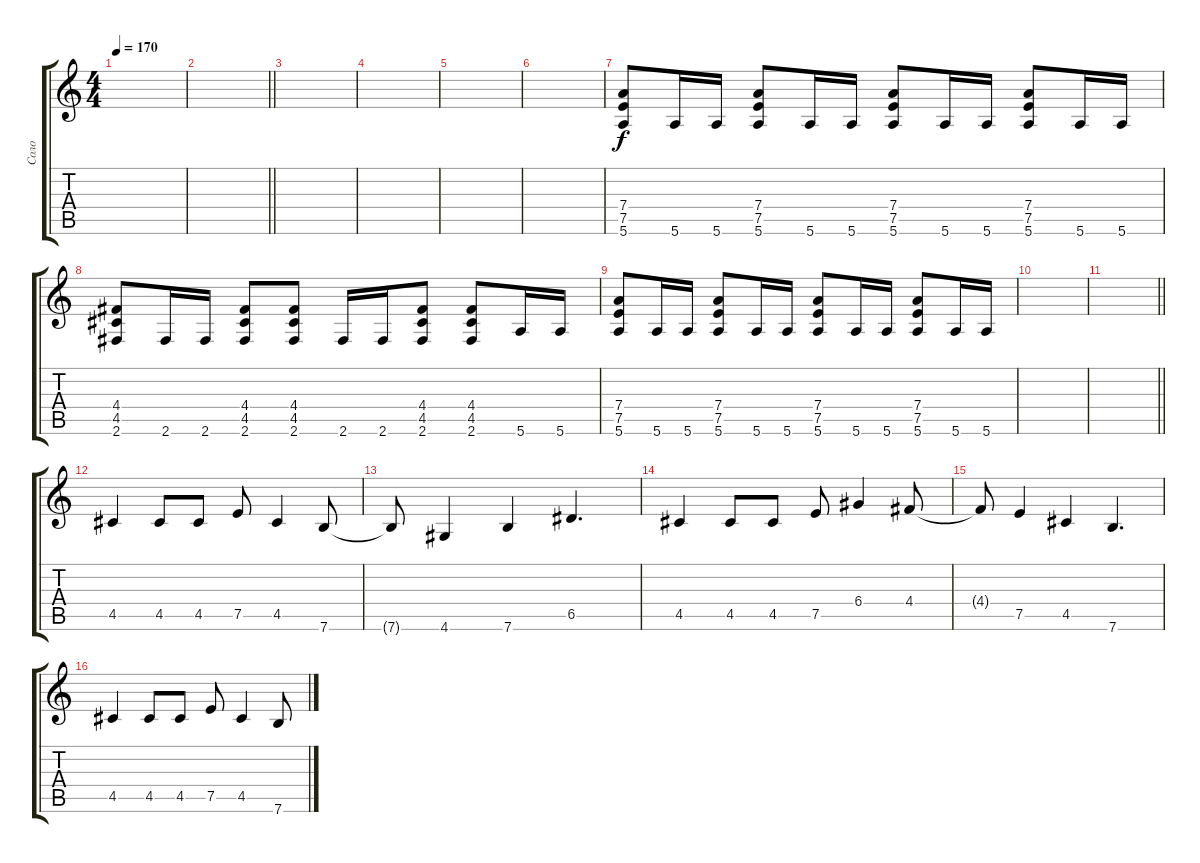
\track ("Соло" "Соло") {instrument overdrivenguitar}
\staff {score tabs}
\tuning (E4 B3 G3 D3 A2 E2) {hide}
\ts (4 4)
\tempo 170
\clef g2
\ks c
|
\barLineRight lightlight
|
|
|
|
|
(7.4 7.5 5.6).8{volume 9} 5.6.16 5.6.16 (7.4 7.5 5.6).8 5.6.16 5.6.16 (7.4 7.5 5.6).8 5.6.16 5.6.16 (7.4 7.5 5.6).8 5.6.16 5.6.16 |
(4.4 4.5 2.6).8 2.6.16 2.6.16 (4.4 4.5 2.6).8 (4.4 4.5 2.6).8 2.6.16 2.6.16 (4.4 4.5 2.6).8 (4.4 4.5 2.6).8 5.6.16 5.6.16 |
(7.4 7.5 5.6).8 5.6.16 5.6.16 (7.4 7.5 5.6).8 5.6.16 5.6.16 (7.4 7.5 5.6).8 5.6.16 5.6.16 (7.4 7.5 5.6).8 5.6.16 5.6.16 |
|
\barLineRight lightlight
|
4.5.4{volume 16 instrument electricguitarclean} 4.5.8 4.5.8 7.5.8 4.5.4 7.6.8 |
7.6{t}.8 4.6.4 7.6.4 6.5.4{d} |
4.5.4 4.5.8 4.5.8 7.5.8 6.4.4 4.4.8 |
4.4{t}.8 7.5.4 4.5.4 7.6.4{d} |
4.5.4 4.5.8 4.5.8 7.5.8 4.5.4 7.6.8
